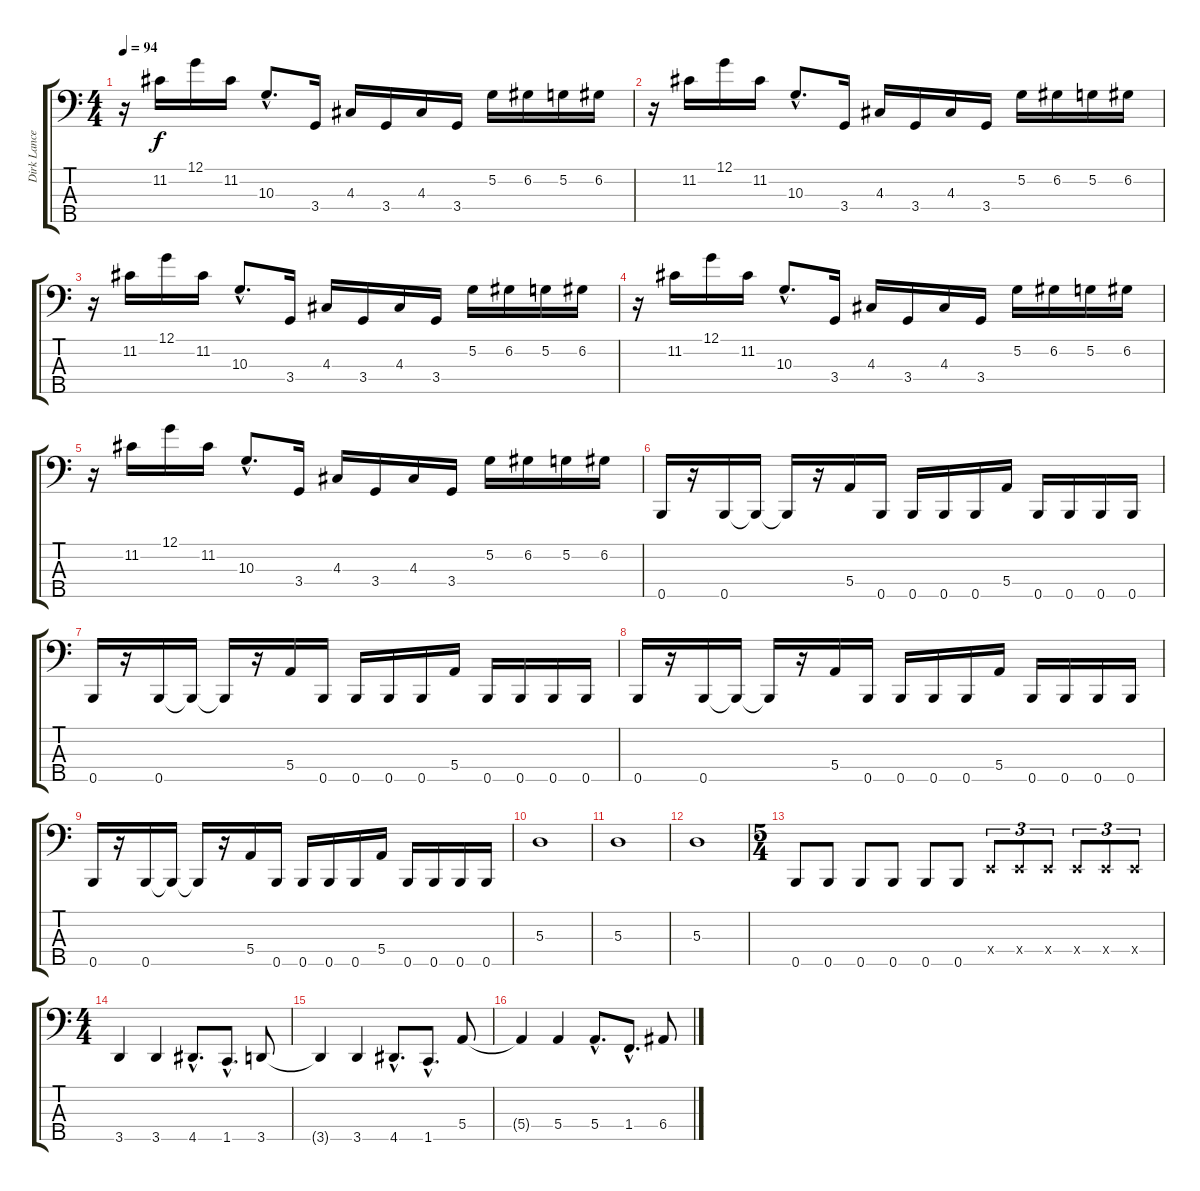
\track ("Dirk Lance" "Dirk Lance") {instrument electricbassfinger}
\staff {score tabs}
\tuning (G2 D2 A1 E1 B0) {hide}
\ts (4 4)
\tempo 94
\clef f4
\ks c
r.16{dy f} 11.2.16 12.1.16 11.2.16 10.3{hac}.8{d} 3.4.16 4.3.16 3.4.16 4.3.16 3.4.16 5.2.16 6.2.16 5.2.16 6.2.16 |
r.16 11.2.16 12.1.16 11.2.16 10.3{hac}.8{d} 3.4.16 4.3.16 3.4.16 4.3.16 3.4.16 5.2.16 6.2.16 5.2.16 6.2.16 |
r.16 11.2.16 12.1.16 11.2.16 10.3{hac}.8{d} 3.4.16 4.3.16 3.4.16 4.3.16 3.4.16 5.2.16 6.2.16 5.2.16 6.2.16 |
r.16 11.2.16 12.1.16 11.2.16 10.3{hac}.8{d} 3.4.16 4.3.16 3.4.16 4.3.16 3.4.16 5.2.16 6.2.16 5.2.16 6.2.16 |
r.16 11.2.16 12.1.16 11.2.16 10.3{hac}.8{d} 3.4.16 4.3.16 3.4.16 4.3.16 3.4.16 5.2.16 6.2.16 5.2.16 6.2.16 |
0.5.16 r.16 0.5.16 0.5{t}.16 0.5{t}.16 r.16 5.4.16 0.5.16 0.5.16 0.5.16 0.5.16 5.4.16 0.5.16 0.5.16 0.5.16 0.5.16 |
0.5.16 r.16 0.5.16 0.5{t}.16 0.5{t}.16 r.16 5.4.16 0.5.16 0.5.16 0.5.16 0.5.16 5.4.16 0.5.16 0.5.16 0.5.16 0.5.16 |
0.5.16 r.16 0.5.16 0.5{t}.16 0.5{t}.16 r.16 5.4.16 0.5.16 0.5.16 0.5.16 0.5.16 5.4.16 0.5.16 0.5.16 0.5.16 0.5.16 |
0.5.16 r.16 0.5.16 0.5{t}.16 0.5{t}.16 r.16 5.4.16 0.5.16 0.5.16 0.5.16 0.5.16 5.4.16 0.5.16 0.5.16 0.5.16 0.5.16 |
5.3.1 |
5.3.1 |
5.3.1 |
\ts (5 4)
0.5.8 0.5.8 0.5.8 0.5.8 0.5.8 0.5.8 0.4{x}.8{tu (3 2)} 0.4{x}.8{tu (3 2)} 0.4{x}.8{tu (3 2)} 0.4{x}.8{tu (3 2)} 0.4{x}.8{tu (3 2)} 0.4{x}.8{tu (3 2)} |
\ts (4 4)
3.5.4 3.5.4 4.5{hac}.8{d} 1.5{hac}.8{d} 3.5.8 |
3.5{t}.4 3.5.4 4.5{hac}.8{d} 1.5{hac}.8{d} 5.4.8 |
5.4{t}.4 5.4.4 5.4{hac}.8{d} 1.4{hac}.8{d} 6.4.8
